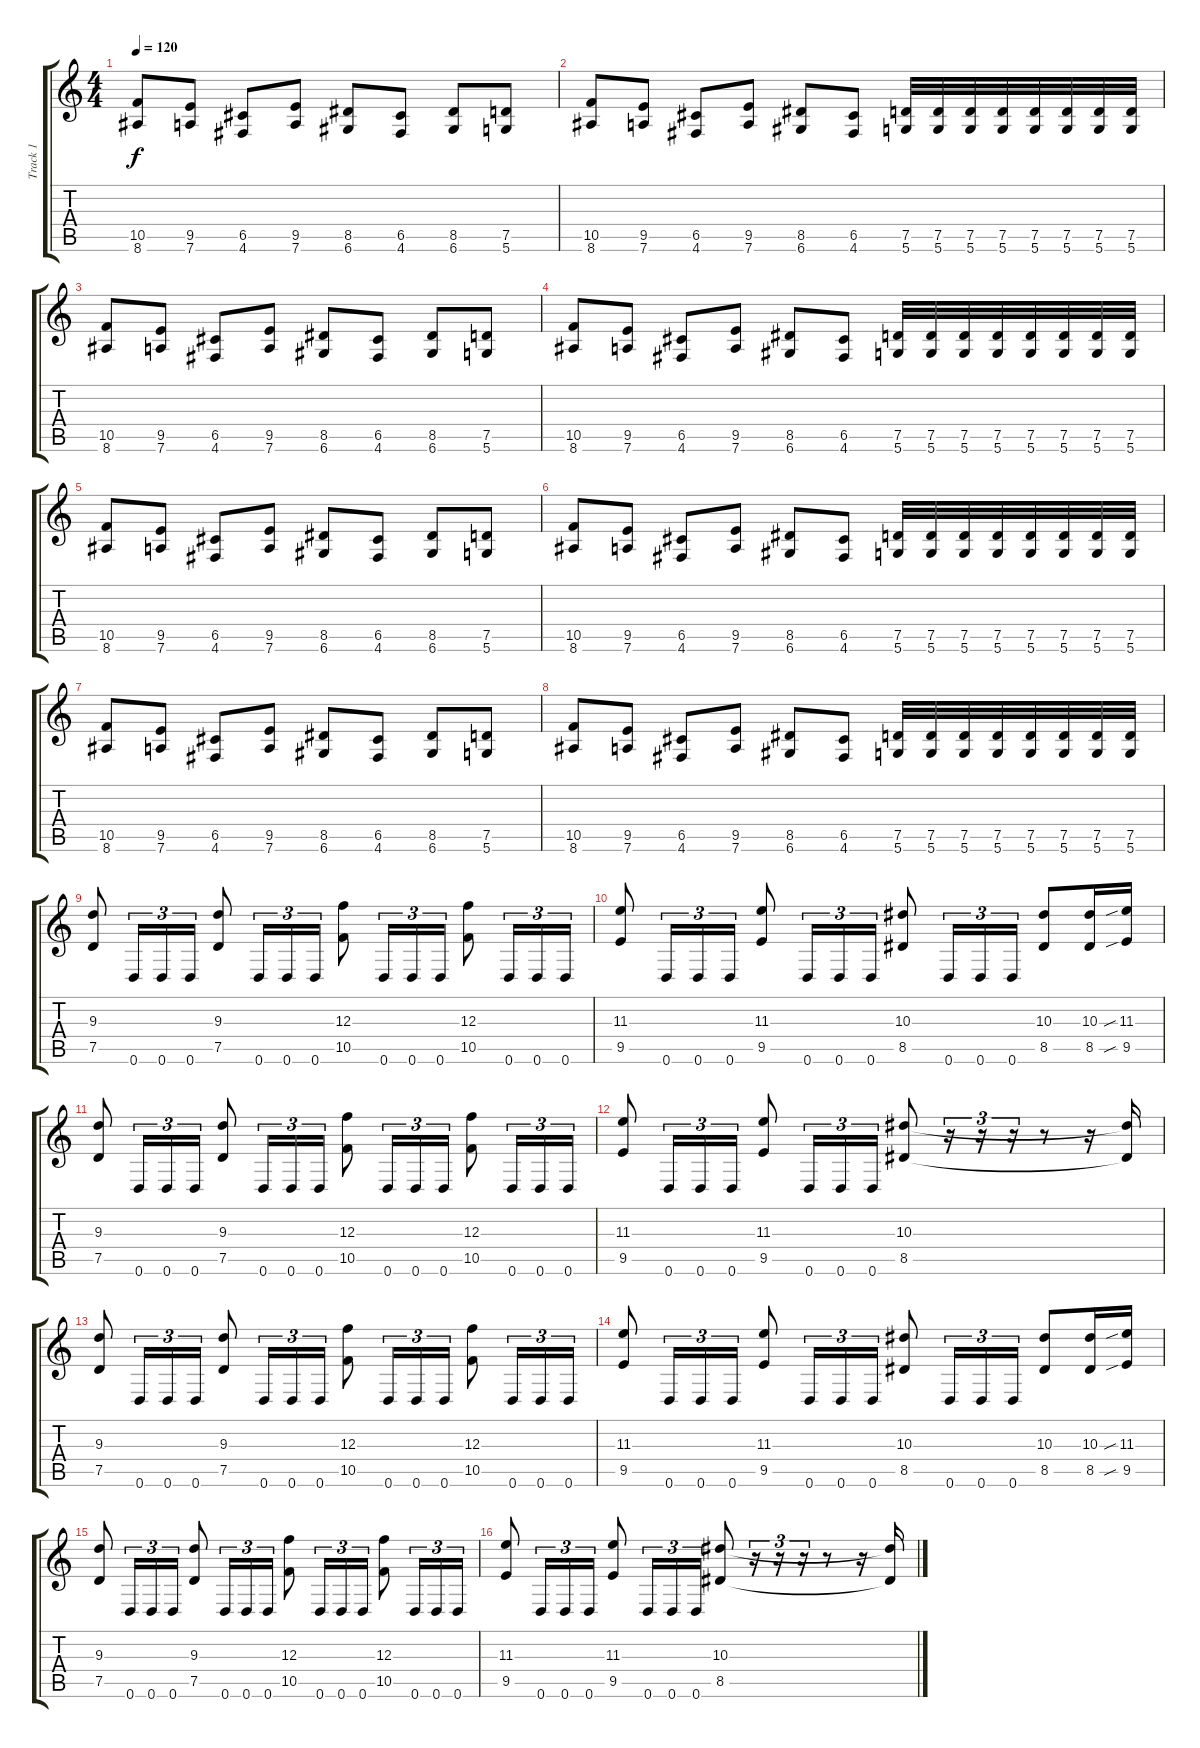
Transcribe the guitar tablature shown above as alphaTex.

\track ("Track 1" "Track 1") {instrument distortionguitar}
\staff {score tabs}
\tuning (D4 A3 F3 C3 G2 D2) {hide}
\ts (4 4)
\tempo 120
\clef g2
\ks c
(10.5 8.6).8{dy f} (9.5 7.6).8 (6.5 4.6).8 (9.5 7.6).8 (8.5 6.6).8 (6.5 4.6).8 (8.5 6.6).8 (7.5 5.6).8 |
(10.5 8.6).8 (9.5 7.6).8 (6.5 4.6).8 (9.5 7.6).8 (8.5 6.6).8 (6.5 4.6).8 (7.5 5.6).32 (7.5 5.6).32 (7.5 5.6).32 (7.5 5.6).32 (7.5 5.6).32 (7.5 5.6).32 (7.5 5.6).32 (7.5 5.6).32 |
(10.5 8.6).8 (9.5 7.6).8 (6.5 4.6).8 (9.5 7.6).8 (8.5 6.6).8 (6.5 4.6).8 (8.5 6.6).8 (7.5 5.6).8 |
(10.5 8.6).8 (9.5 7.6).8 (6.5 4.6).8 (9.5 7.6).8 (8.5 6.6).8 (6.5 4.6).8 (7.5 5.6).32 (7.5 5.6).32 (7.5 5.6).32 (7.5 5.6).32 (7.5 5.6).32 (7.5 5.6).32 (7.5 5.6).32 (7.5 5.6).32 |
(10.5 8.6).8 (9.5 7.6).8 (6.5 4.6).8 (9.5 7.6).8 (8.5 6.6).8 (6.5 4.6).8 (8.5 6.6).8 (7.5 5.6).8 |
(10.5 8.6).8 (9.5 7.6).8 (6.5 4.6).8 (9.5 7.6).8 (8.5 6.6).8 (6.5 4.6).8 (7.5 5.6).32 (7.5 5.6).32 (7.5 5.6).32 (7.5 5.6).32 (7.5 5.6).32 (7.5 5.6).32 (7.5 5.6).32 (7.5 5.6).32 |
(10.5 8.6).8 (9.5 7.6).8 (6.5 4.6).8 (9.5 7.6).8 (8.5 6.6).8 (6.5 4.6).8 (8.5 6.6).8 (7.5 5.6).8 |
(10.5 8.6).8 (9.5 7.6).8 (6.5 4.6).8 (9.5 7.6).8 (8.5 6.6).8 (6.5 4.6).8 (7.5 5.6).32 (7.5 5.6).32 (7.5 5.6).32 (7.5 5.6).32 (7.5 5.6).32 (7.5 5.6).32 (7.5 5.6).32 (7.5 5.6).32 |
(9.3 7.5).8 0.6.16{tu (3 2)} 0.6.16{tu (3 2)} 0.6.16{tu (3 2)} (9.3 7.5).8 0.6.16{tu (3 2)} 0.6.16{tu (3 2)} 0.6.16{tu (3 2)} (12.3 10.5).8 0.6.16{tu (3 2)} 0.6.16{tu (3 2)} 0.6.16{tu (3 2)} (12.3 10.5).8 0.6.16{tu (3 2)} 0.6.16{tu (3 2)} 0.6.16{tu (3 2)} |
(11.3 9.5).8 0.6.16{tu (3 2)} 0.6.16{tu (3 2)} 0.6.16{tu (3 2)} (11.3 9.5).8 0.6.16{tu (3 2)} 0.6.16{tu (3 2)} 0.6.16{tu (3 2)} (10.3 8.5).8 0.6.16{tu (3 2)} 0.6.16{tu (3 2)} 0.6.16{tu (3 2)} (10.3 8.5).8 (10.3 8.5).16 (11.3{sib} 9.5{sib}).16 |
(9.3 7.5).8 0.6.16{tu (3 2)} 0.6.16{tu (3 2)} 0.6.16{tu (3 2)} (9.3 7.5).8 0.6.16{tu (3 2)} 0.6.16{tu (3 2)} 0.6.16{tu (3 2)} (12.3 10.5).8 0.6.16{tu (3 2)} 0.6.16{tu (3 2)} 0.6.16{tu (3 2)} (12.3 10.5).8 0.6.16{tu (3 2)} 0.6.16{tu (3 2)} 0.6.16{tu (3 2)} |
(11.3 9.5).8 0.6.16{tu (3 2)} 0.6.16{tu (3 2)} 0.6.16{tu (3 2)} (11.3 9.5).8 0.6.16{tu (3 2)} 0.6.16{tu (3 2)} 0.6.16{tu (3 2)} (10.3 8.5).8 r.16{tu (3 2)} r.16{tu (3 2)} r.16{tu (3 2)} r.8 r.16 (10.3{t} 8.5{t}).16 |
(9.3 7.5).8 0.6.16{tu (3 2)} 0.6.16{tu (3 2)} 0.6.16{tu (3 2)} (9.3 7.5).8 0.6.16{tu (3 2)} 0.6.16{tu (3 2)} 0.6.16{tu (3 2)} (12.3 10.5).8 0.6.16{tu (3 2)} 0.6.16{tu (3 2)} 0.6.16{tu (3 2)} (12.3 10.5).8 0.6.16{tu (3 2)} 0.6.16{tu (3 2)} 0.6.16{tu (3 2)} |
(11.3 9.5).8 0.6.16{tu (3 2)} 0.6.16{tu (3 2)} 0.6.16{tu (3 2)} (11.3 9.5).8 0.6.16{tu (3 2)} 0.6.16{tu (3 2)} 0.6.16{tu (3 2)} (10.3 8.5).8 0.6.16{tu (3 2)} 0.6.16{tu (3 2)} 0.6.16{tu (3 2)} (10.3 8.5).8 (10.3 8.5).16 (11.3{sib} 9.5{sib}).16 |
(9.3 7.5).8 0.6.16{tu (3 2)} 0.6.16{tu (3 2)} 0.6.16{tu (3 2)} (9.3 7.5).8 0.6.16{tu (3 2)} 0.6.16{tu (3 2)} 0.6.16{tu (3 2)} (12.3 10.5).8 0.6.16{tu (3 2)} 0.6.16{tu (3 2)} 0.6.16{tu (3 2)} (12.3 10.5).8 0.6.16{tu (3 2)} 0.6.16{tu (3 2)} 0.6.16{tu (3 2)} |
(11.3 9.5).8 0.6.16{tu (3 2)} 0.6.16{tu (3 2)} 0.6.16{tu (3 2)} (11.3 9.5).8 0.6.16{tu (3 2)} 0.6.16{tu (3 2)} 0.6.16{tu (3 2)} (10.3 8.5).8 r.16{tu (3 2)} r.16{tu (3 2)} r.16{tu (3 2)} r.8 r.16 (10.3{t} 8.5{t}).16
